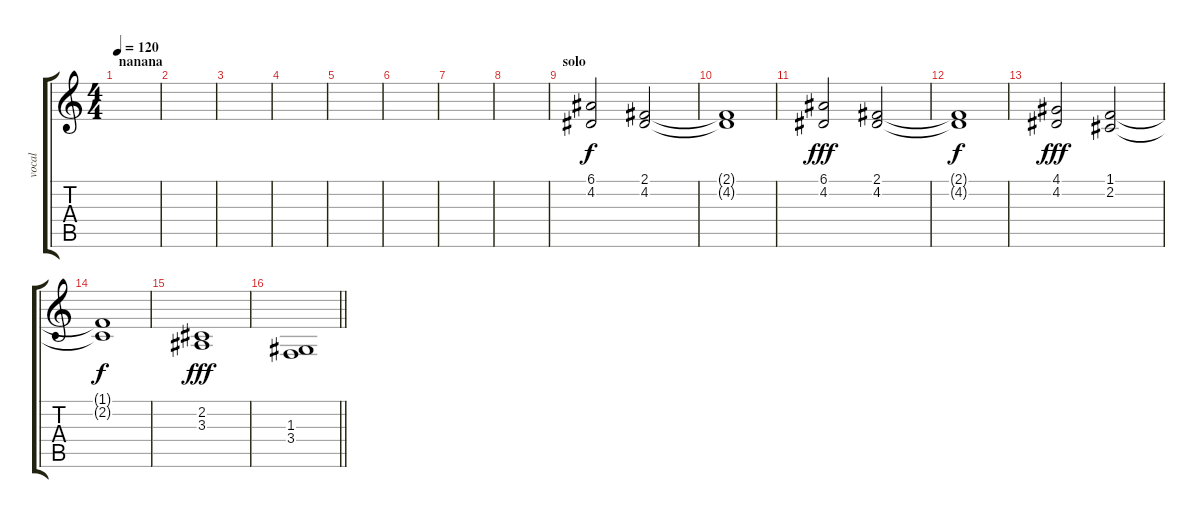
\track ("vocal" "vocal") {instrument voiceoohs}
\staff {score tabs}
\tuning (E4 B3 G3 D3 A2 E2) {hide}
\ts (4 4)
\section ("" "nanana")
\tempo 120
\clef g2
\ks c
|
|
|
|
|
|
|
|
\section ("" "solo")
(6.1 4.2).2 (2.1 4.2).2 |
(2.1{t} 4.2{t}).1{dy f} |
(6.1 4.2).2{dy fff} (2.1 4.2).2 |
(2.1{t} 4.2{t}).1{dy f} |
(4.1 4.2).2{dy fff} (1.1 2.2).2 |
(1.1{t} 2.2{t}).1{dy f} |
(2.2 3.3).1{dy fff} |
\barLineRight lightlight
(1.3 3.4).1
